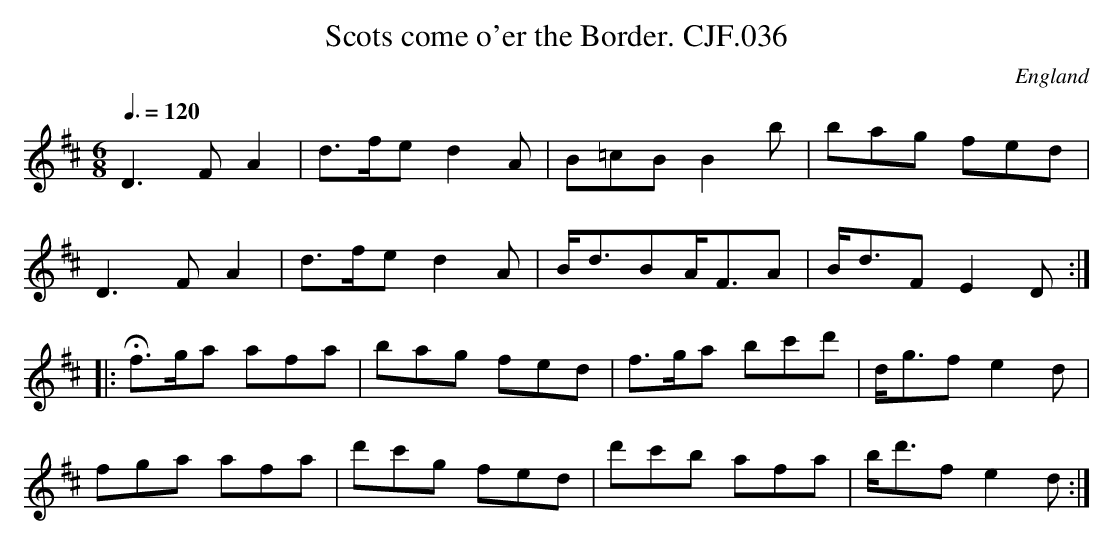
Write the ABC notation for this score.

X:1
T:Scots come o'er the Border. CJF.036
L:1/8
M:6/8
O:England
Q:3/8=120
K:D
D3FA2|\
d>fed2A|B=cBB2b|bag fed|!
D3FA2|d>fed2A|B<dBA<FA|B<dFE2D:|!
|:Hf>ga afa|bag fed|f>ga bc'd'|d<gfe2d|!
fga afa|d'c'g fed|d'c'b afa|b<d'fe2d:|
